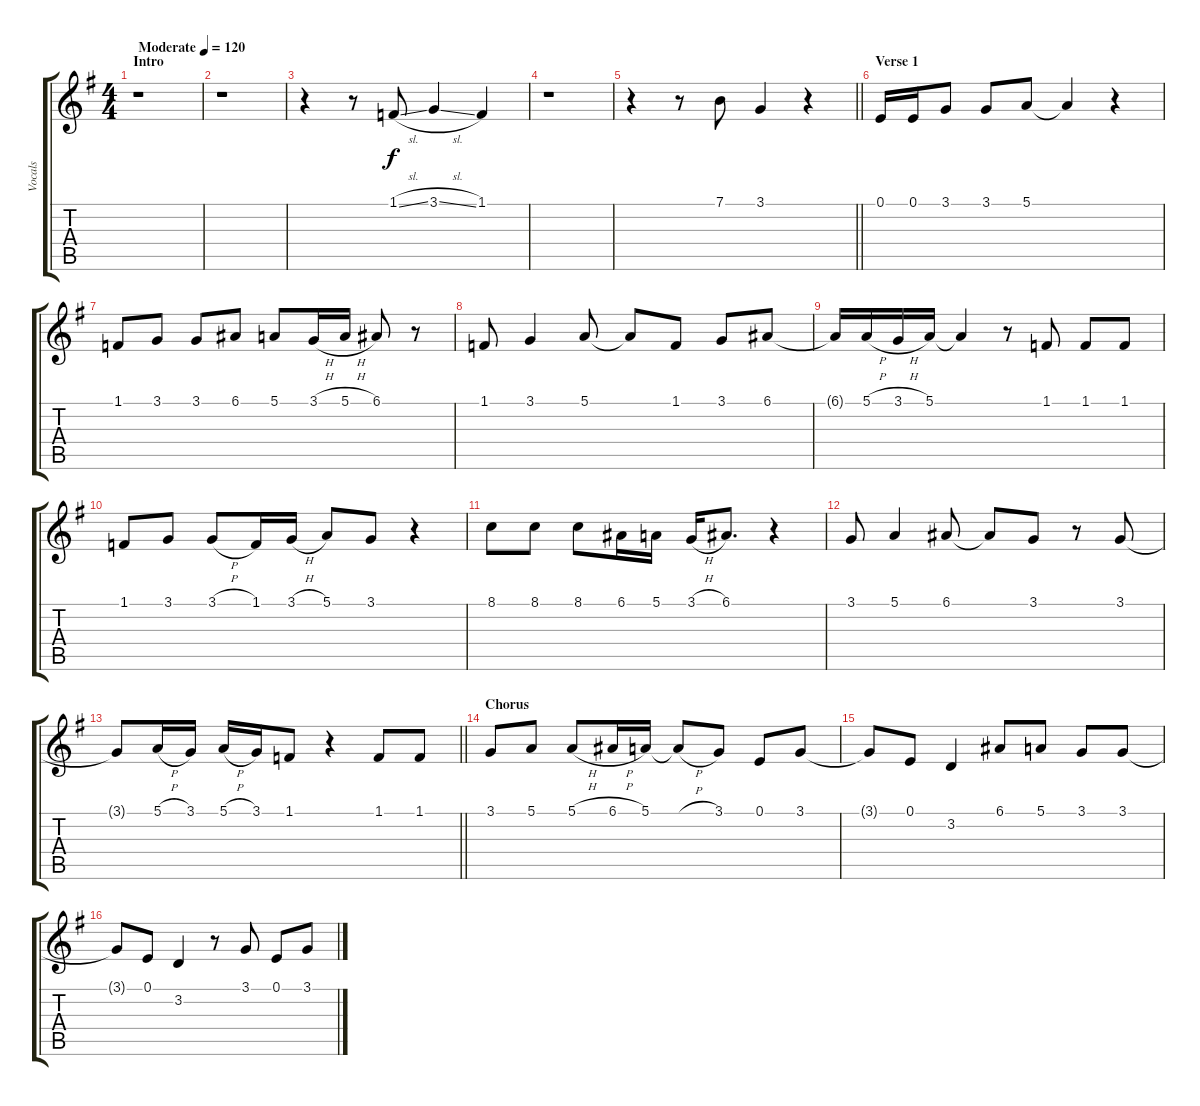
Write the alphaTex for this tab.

\track ("Vocals" "Vocals") {instrument baritonesax}
\staff {score tabs}
\tuning (E4 B3 G3 D3 A2 E2) {hide}
\ts (4 4)
\section ("" "Intro")
\tempo (120 "Moderate")
\clef g2
\ks g
r.1{dy f instrument baritonesax} |
r.1 |
r.4 r.8 1.1{sl}.8 3.1{sl}.4 1.1.4 |
r.1 |
\barLineRight lightlight
r.4 r.8 7.1.8 3.1.4 r.4 |
\section ("" "Verse 1")
0.1.16 0.1.16 3.1.8 3.1.8 5.1.8 5.1{t}.4 r.4 |
1.1.8 3.1.8 3.1.8 6.1.8 5.1.8 3.1{h}.16 5.1{h}.16 6.1.8 r.8 |
1.1.8 3.1.4 5.1.8 5.1{t}.8 1.1.8 3.1.8 6.1.8 |
6.1{t}.16 5.1{h}.16 3.1{h}.16 5.1.16 5.1{t}.4 r.8 1.1.8 1.1.8 1.1.8 |
1.1.8 3.1.8 3.1{h}.8 1.1.16 3.1{h}.16 5.1.8 3.1.8 r.4 |
8.1.8 8.1.8 8.1.8 6.1.16 5.1.16 3.1{h}.16 6.1.8{d} r.4 |
3.1.8 5.1.4 6.1.8 6.1{t}.8 3.1.8 r.8 3.1.8 |
\barLineRight lightlight
3.1{t}.8 5.1{h}.16 3.1.16 5.1{h}.16 3.1.16 1.1.8 r.4 1.1.8 1.1.8 |
\section ("" "Chorus")
3.1.8 5.1.8 5.1{h}.8 6.1{h}.16 5.1.16 5.1{h t}.8 3.1.8 0.1.8 3.1.8 |
3.1{t}.8 0.1.8 3.2.4 6.1.8 5.1.8 3.1.8 3.1.8 |
3.1{t}.8 0.1.8 3.2.4 r.8 3.1.8 0.1.8 3.1.8
